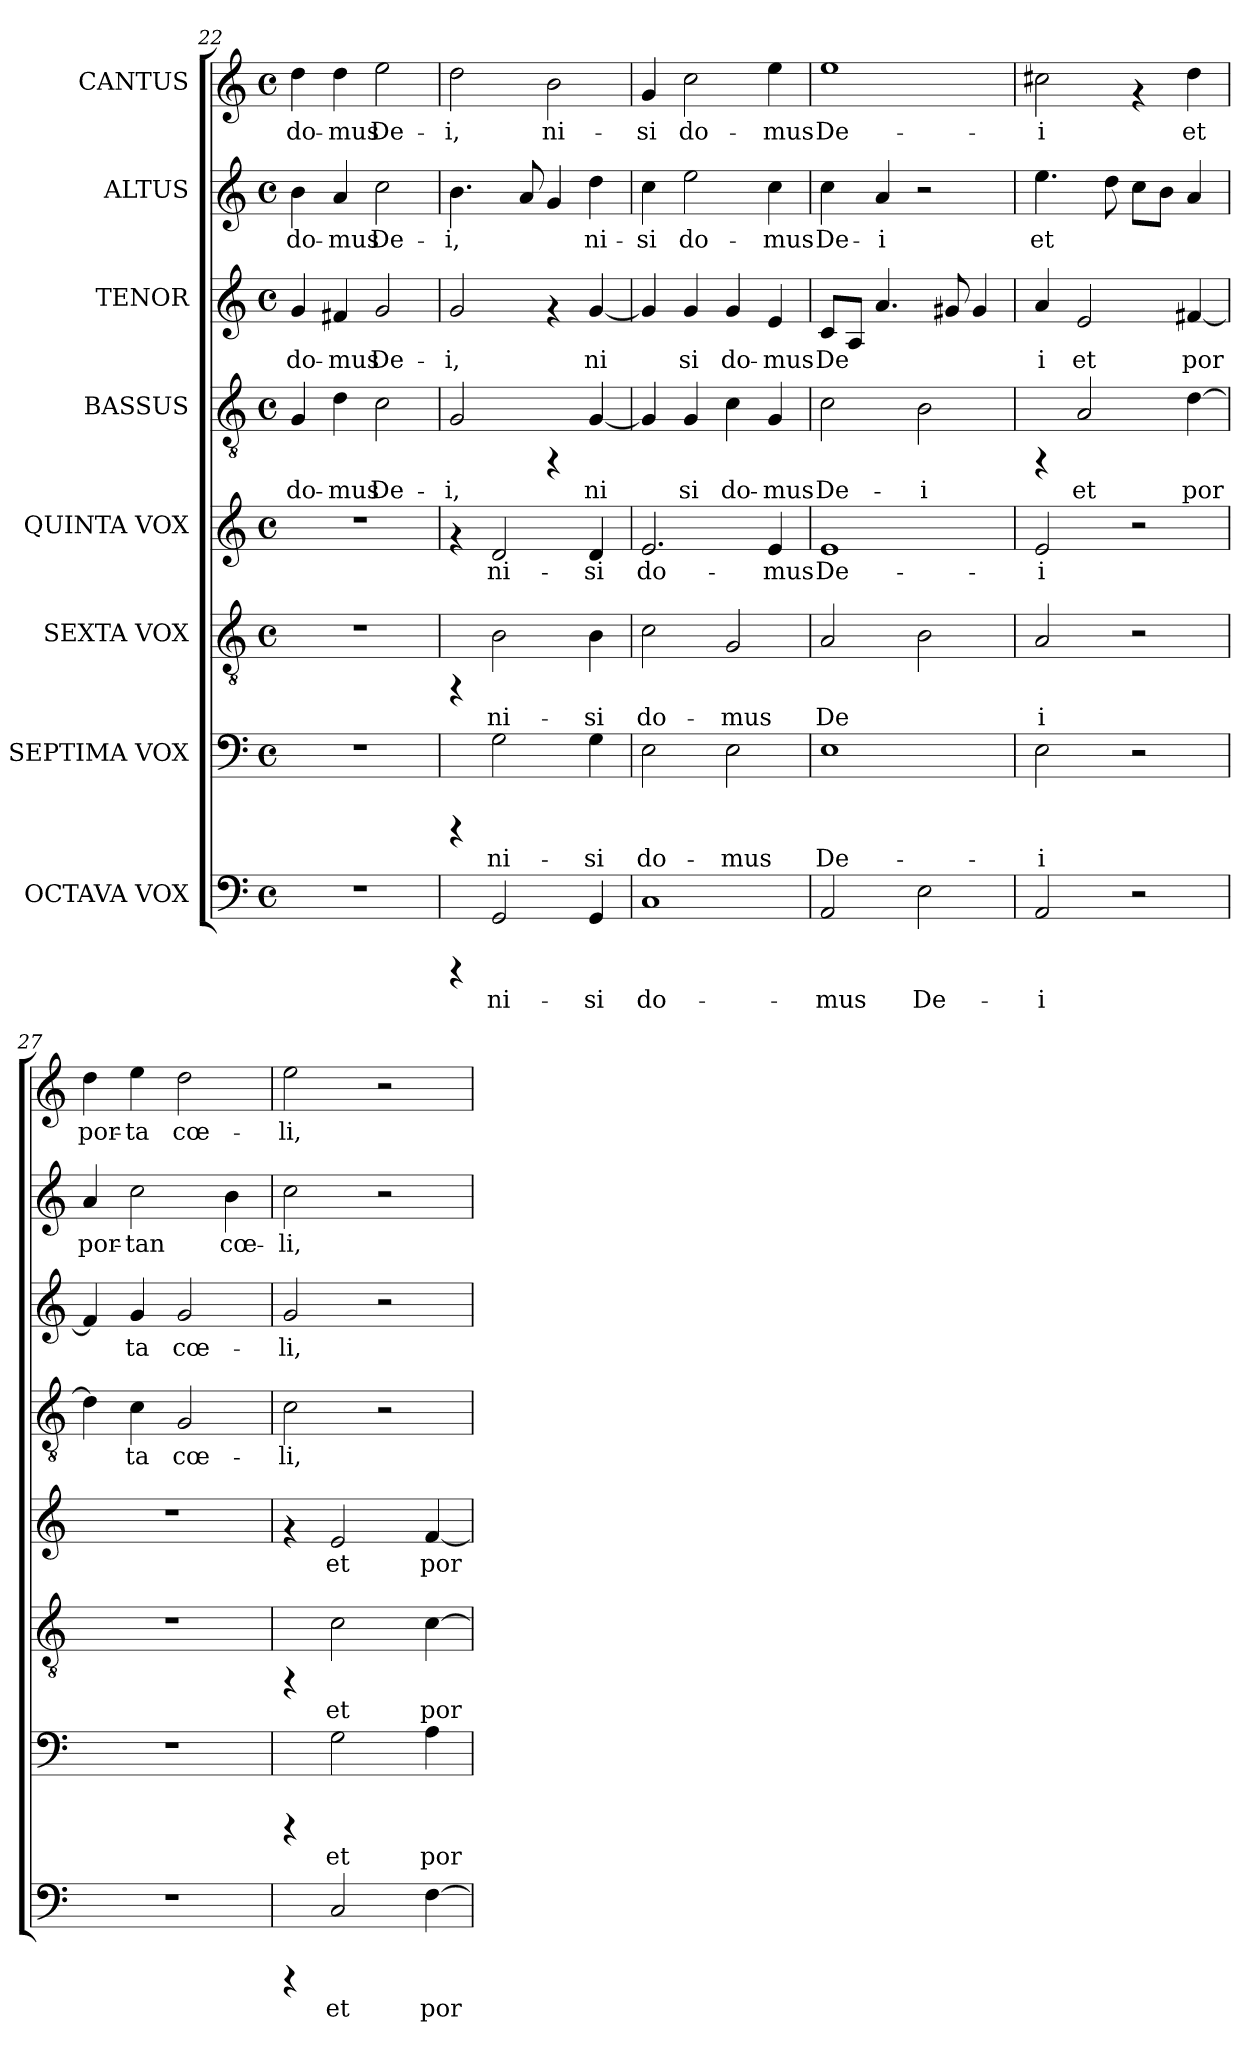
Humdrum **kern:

**kern	**text	**kern	**text	**kern	**text	**kern	**text	**kern	**text	**kern	**text	**kern	**text	**kern	**text
*part8	*part8	*part7	*part7	*part6	*part6	*part5	*part5	*part4	*part4	*part3	*part3	*part2	*part2	*part1	*part1
*staff8	*staff8	*staff7	*staff7	*staff6	*staff6	*staff5	*staff5	*staff4	*staff4	*staff3	*staff3	*staff2	*staff2	*staff1	*staff1
*I"OCTAVA VOX	*	*I"SEPTIMA VOX	*	*I"SEXTA VOX	*	*I"QUINTA VOX	*	*I"BASSUS	*	*I"TENOR	*	*I"ALTUS	*	*I"CANTUS	*
*clefF4	*	*clefF4	*	*clefGv2	*	*clefG2	*	*clefGv2	*	*clefG2	*	*clefG2	*	*clefG2	*
*k[]	*	*k[]	*	*k[]	*	*k[]	*	*k[]	*	*k[]	*	*k[]	*	*k[]	*
*C:	*	*C:	*	*C:	*	*C:	*	*C:	*	*C:	*	*C:	*	*C:	*
*M4/4	*	*M4/4	*	*M4/4	*	*M4/4	*	*M4/4	*	*M4/4	*	*M4/4	*	*M4/4	*
*met(c)	*	*met(c)	*	*met(c)	*	*met(c)	*	*met(c)	*	*met(c)	*	*met(c)	*	*met(c)	*
=22	=22	=22	=22	=22	=22	=22	=22	=22	=22	=22	=22	=22	=22	=22	=22
!	!	!	!	!	!	!	!	!	!LO:LY:b:rj	!	!LO:LY:b:rj	!	!LO:LY:b:rj	!	!LO:LY:b:rj
1r	.	1r	.	1r	.	1r	.	4G/	do-	4g/	do-	4b\	do-	4dd\	do-
!	!	!	!	!	!	!	!	!	!LO:LY:b:rj	!	!LO:LY:b:rj	!	!LO:LY:b:rj	!	!LO:LY:b:rj
.	.	.	.	.	.	.	.	4d\	-mus	4f#X/	-mus	4a/	-mus	4dd\	-mus
!	!	!	!	!	!	!	!	!	!LO:LY:b:rj	!	!LO:LY:b:rj	!	!LO:LY:b:rj	!	!LO:LY:b:rj
.	.	.	.	.	.	.	.	2c\	De-	2g/	De-	2cc\	De-	2ee\	De-
=23	=23	=23	=23	=23	=23	=23	=23	=23	=23	=23	=23	=23	=23	=23	=23
!	!	!	!	!	!	!	!	!	!LO:LY:b:rj	!	!LO:LY:b:rj	!	!LO:LY:b:rj	!	!LO:LY:b:rj
4rCCC	.	4rCCC	.	4rFF	.	4rf	.	2G/	-i,	2g/	-i,	4.b\	-i,	2dd\	-i,
!	!LO:LY:b:cj	!	!LO:LY:b:cj	!	!LO:LY:b:cj	!	!LO:LY:b:rj	!	!	!	!	!	!	!	!
2GG/	ni-	2G\	ni-	2B\	ni-	2d/	ni-	.	.	.	.	.	.	.	.
!	!	!	!	!	!	!	!	!	!	!	!	!	!LO:LY:b:rj	!	!
.	.	.	.	.	.	.	.	.	.	.	.	8a/	.	.	.
!	!	!	!	!	!	!	!	!	!	!	!	!	!LO:LY:b:rj	!	!LO:LY:b:rj
.	.	.	.	.	.	.	.	4rFF	.	4rf	.	4g/	.	2b\	ni-
!	!LO:LY:b:cj	!	!LO:LY:b:cj	!	!LO:LY:b:cj	!	!LO:LY:b:rj	!	!LO:LY:b:rj	!	!LO:LY:b:rj	!	!LO:LY:b:rj	!	!
4GG/	-si	4G\	-si	4B\	-si	4d/	-si	[>4G/	ni-	[>4g/	ni-	4dd\	ni-	.	.
!!LO:PB:g=z
=24	=24	=24	=24	=24	=24	=24	=24	=24	=24	=24	=24	=24	=24	=24	=24
!	!LO:LY:b:cj	!	!LO:LY:b:cj	!	!LO:LY:b:cj	!	!LO:LY:b:rj	!	!LO:LY:b:rj	!	!LO:LY:b:rj	!	!LO:LY:b:rj	!	!LO:LY:b:rj
1C	do-	2E\	do-	2c\	do-	2.e/	do-	4G/]	--	4g/]	--	4cc\	-si	4g/	-si
!	!	!	!	!	!	!	!	!	!LO:LY:b:rj	!	!LO:LY:b:rj	!	!LO:LY:b:rj	!	!LO:LY:b:rj
.	.	.	.	.	.	.	.	4G/	-si	4g/	-si	2ee\	do-	2cc\	do-
!	!	!	!LO:LY:b:cj	!	!LO:LY:b:cj	!	!	!	!LO:LY:b:rj	!	!LO:LY:b:rj	!	!	!	!
.	.	2E\	-mus	2G/	-mus	.	.	4c\	do-	4g/	do-	.	.	.	.
!	!	!	!	!	!	!	!LO:LY:b:rj	!	!LO:LY:b:rj	!	!LO:LY:b:rj	!	!LO:LY:b:rj	!	!LO:LY:b:rj
.	.	.	.	.	.	4e/	-mus	4G/	-mus	4e/	-mus	4cc\	-mus	4ee\	-mus
=25	=25	=25	=25	=25	=25	=25	=25	=25	=25	=25	=25	=25	=25	=25	=25
!	!LO:LY:b:cj	!	!LO:LY:b:cj	!	!LO:LY:b:cj	!	!LO:LY:b:rj	!	!LO:LY:b:rj	!	!LO:LY:b:rj	!	!LO:LY:b:rj	!	!LO:LY:b:rj
2AA/	-mus	1E	De-	2A/	De-	1e	De-	2c\	De-	8c/L	De-	4cc\	De-	1ee	De-
!	!	!	!	!	!	!	!	!	!	!	!LO:LY:b:rj	!	!	!	!
.	.	.	.	.	.	.	.	.	.	8A/J	--	.	.	.	.
!	!	!	!	!	!	!	!	!	!	!	!LO:LY:b:rj	!	!LO:LY:b:rj	!	!
.	.	.	.	.	.	.	.	.	.	4.a/	--	4a/	-i	.	.
!	!LO:LY:b:cj	!	!	!	!LO:LY:b:cj	!	!	!	!LO:LY:b:rj	!	!	!	!	!	!
2E\	De-	.	.	2B\	--	.	.	2B\	-i	.	.	2r	.	.	.
!	!	!	!	!	!	!	!	!	!	!	!LO:LY:b:rj	!	!	!	!
.	.	.	.	.	.	.	.	.	.	8g#X/	--	.	.	.	.
!	!	!	!	!	!	!	!	!	!	!	!LO:LY:b:rj	!	!	!	!
.	.	.	.	.	.	.	.	.	.	4g#/	--	.	.	.	.
=26	=26	=26	=26	=26	=26	=26	=26	=26	=26	=26	=26	=26	=26	=26	=26
!	!LO:LY:b:cj	!	!LO:LY:b:cj	!	!LO:LY:b:cj	!	!LO:LY:b:rj	!	!	!	!LO:LY:b:rj	!	!LO:LY:b:rj	!	!LO:LY:b:rj
2AA/	-i	2E\	-i	2A/	-i	2e/	-i	4rFF	.	4a/	-i	4.ee\	et	2cc#X\	-i
!	!	!	!	!	!	!	!	!	!LO:LY:b:rj	!	!LO:LY:b:rj	!	!	!	!
.	.	.	.	.	.	.	.	2A/	et	2e/	et	.	.	.	.
!	!	!	!	!	!	!	!	!	!	!	!	!	!LO:LY:b:rj	!	!
.	.	.	.	.	.	.	.	.	.	.	.	8dd\	.	.	.
!	!	!	!	!	!	!	!	!	!	!	!	!	!LO:LY:b:rj	!	!
2r	.	2r	.	2r	.	2r	.	.	.	.	.	8cc\L	.	4rf	.
!	!	!	!	!	!	!	!	!	!	!	!	!	!LO:LY:b:rj	!	!
.	.	.	.	.	.	.	.	.	.	.	.	8b\J	.	.	.
!	!	!	!	!	!	!	!	!	!LO:LY:b:rj	!	!LO:LY:b:rj	!	!LO:LY:b:rj	!	!LO:LY:b:rj
.	.	.	.	.	.	.	.	[>4d\	por-	[<4f#X/	por-	4a/	.	4dd\	et
=27	=27	=27	=27	=27	=27	=27	=27	=27	=27	=27	=27	=27	=27	=27	=27
!	!	!	!	!	!	!	!	!	!LO:LY:b:rj	!	!LO:LY:b:rj	!	!LO:LY:b:rj	!	!LO:LY:b:rj
1r	.	1r	.	1r	.	1r	.	4d\]	--	4f#/]	--	4a/	por-	4dd\	por-
!	!	!	!	!	!	!	!	!	!LO:LY:b:rj	!	!LO:LY:b:rj	!	!LO:LY:b:rj	!	!LO:LY:b:rj
.	.	.	.	.	.	.	.	4c\	-ta	4g/	-ta	2cc\	-tan	4ee\	-ta
!	!	!	!	!	!	!	!	!	!LO:LY:b:rj	!	!LO:LY:b:rj	!	!	!	!LO:LY:b:rj
.	.	.	.	.	.	.	.	2G/	cœ-	2g/	cœ-	.	.	2dd\	cœ-
!	!	!	!	!	!	!	!	!	!	!	!	!	!LO:LY:b:rj	!	!
.	.	.	.	.	.	.	.	.	.	.	.	4b\	cœ-	.	.
=28	=28	=28	=28	=28	=28	=28	=28	=28	=28	=28	=28	=28	=28	=28	=28
!	!	!	!	!	!	!	!	!	!LO:LY:b:rj	!	!LO:LY:b:rj	!	!LO:LY:b:rj	!	!LO:LY:b:rj
4rCCC	.	4rCCC	.	4rFF	.	4rf	.	2c\	-li,	2g/	-li,	2cc\	-li,	2ee\	-li,
!	!LO:LY:b:cj	!	!LO:LY:b:cj	!	!LO:LY:b:cj	!	!LO:LY:b:rj	!	!	!	!	!	!	!	!
2C/	et	2G\	et	2c\	et	2e/	et	.	.	.	.	.	.	.	.
.	.	.	.	.	.	.	.	2r	.	2r	.	2r	.	2r	.
!	!LO:LY:b:cj	!	!LO:LY:b:cj	!	!LO:LY:b:cj	!	!LO:LY:b:rj	!	!	!	!	!	!	!	!
[>4F\	por-	4A\	por-	[>4c\	por-	[<4f/	por-	.	.	.	.	.	.	.	.
=	=	=	=	=	=	=	=	=	=	=	=	=	=	=	=
*-	*-	*-	*-	*-	*-	*-	*-	*-	*-	*-	*-	*-	*-	*-	*-
